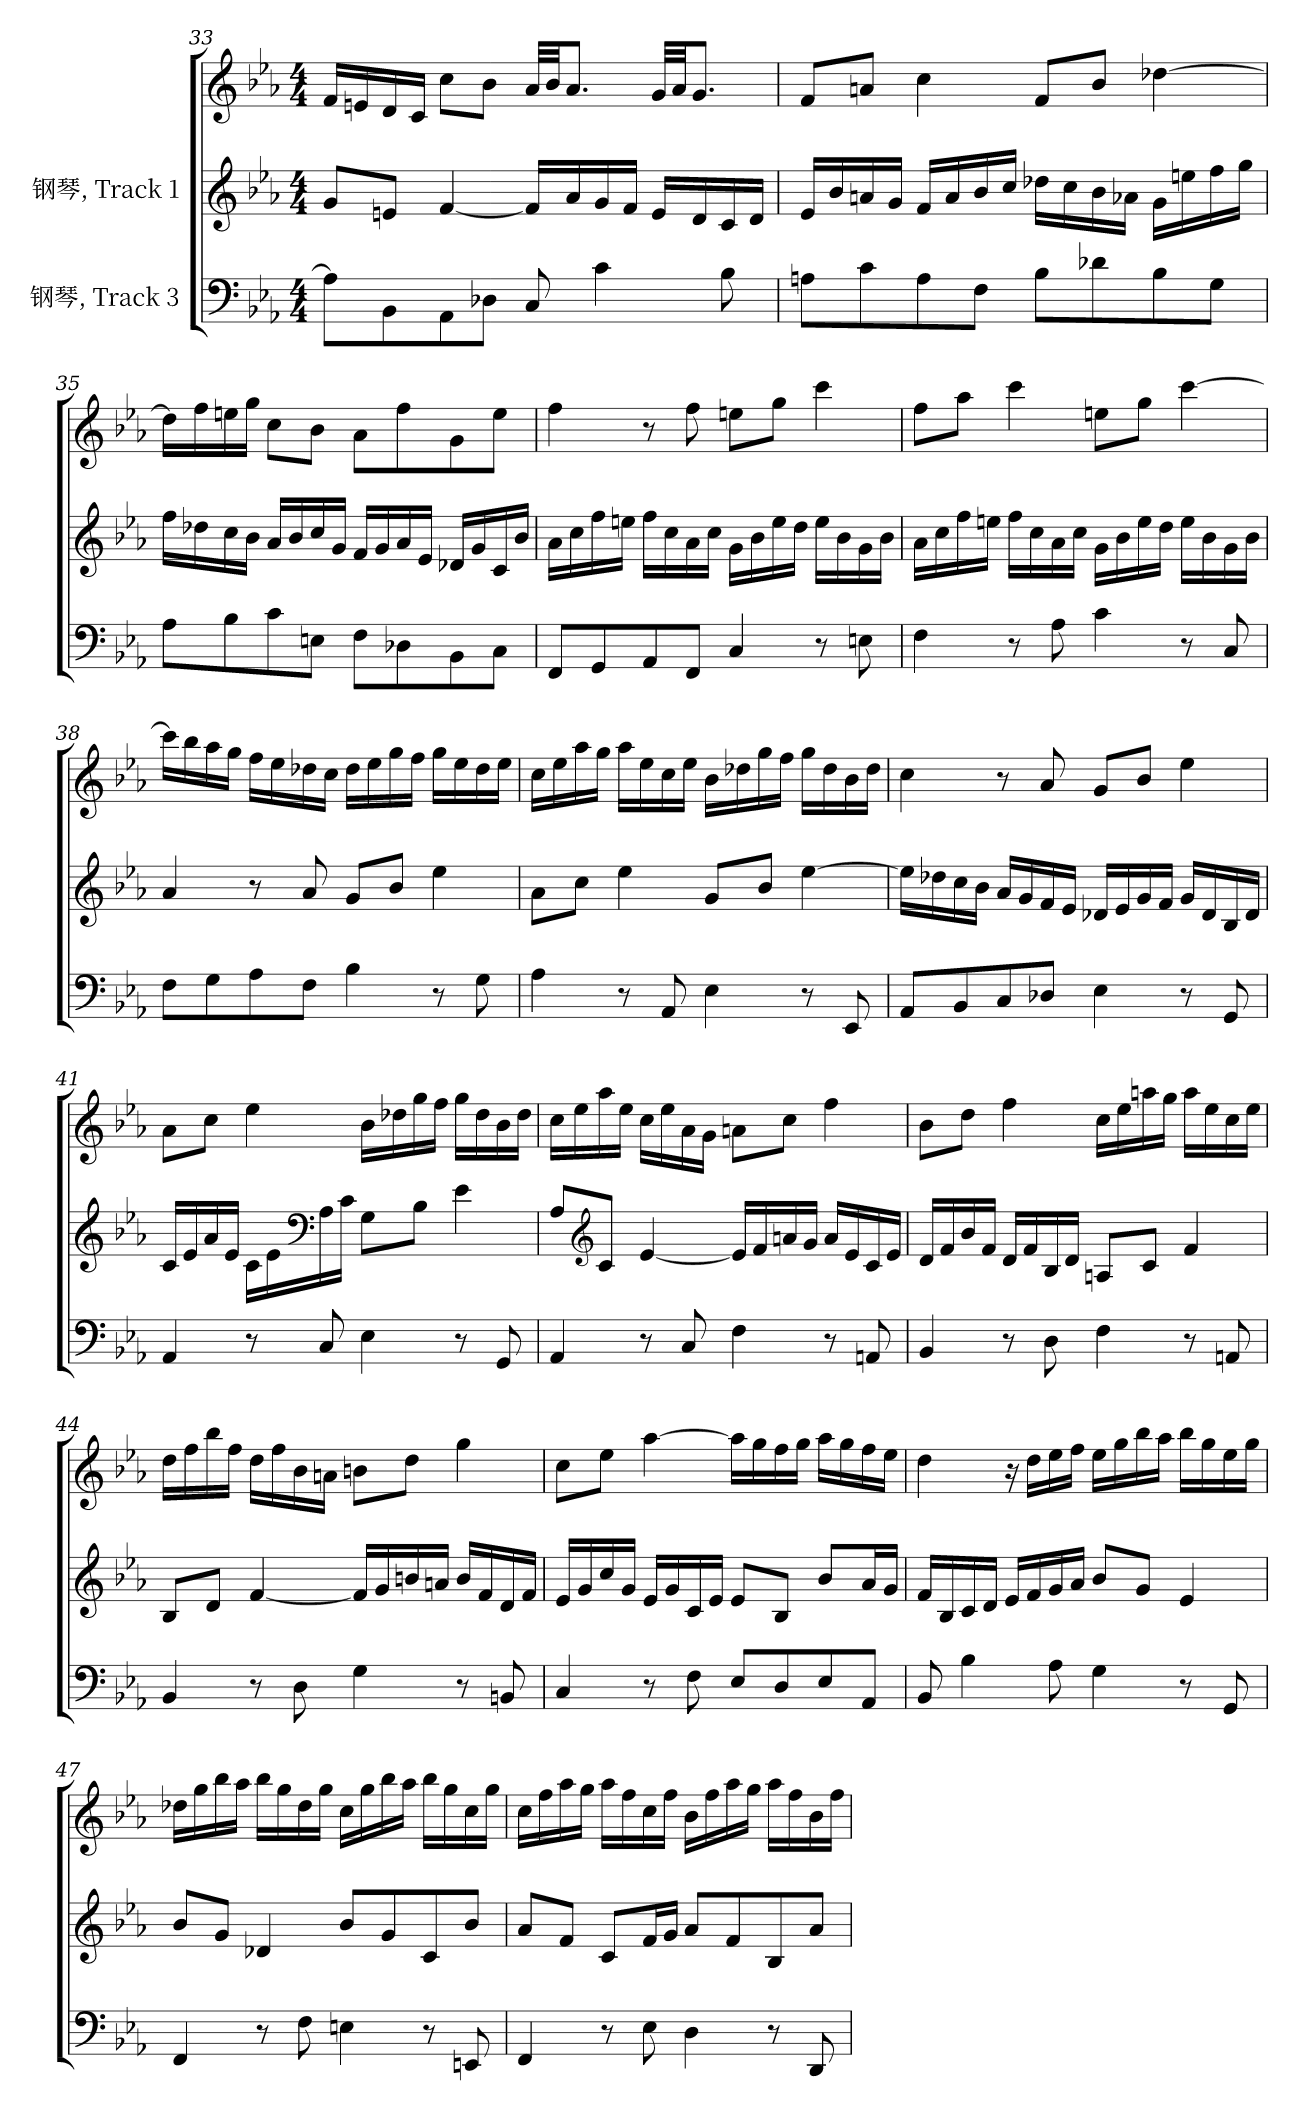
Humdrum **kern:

**kern	**kern	**kern
*part2	*part1	*part1
*staff3	*staff2	*staff1
*I"钢琴, Track 3	*I"钢琴, Track 1	*
!!LO:PB:g=z
*clefF4	*clefG2	*clefG2
*k[b-e-a-]	*k[b-e-a-]	*k[b-e-a-]
*M4/4	*M4/4	*M4/4
=33	=33	=33
8A-\L]	8g/L	16f/LL
.	.	16en/
8BB-\	8en/J	16d/
.	.	16c/JJ
8AA-\	[4f/	8cc\L
8D-X\J	.	8b-\J
8C/	16f/LL]	32a-/LLL
.	.	32b-/JJ
.	16a-/	8.a-/J
4c\	16g/	.
.	16f/JJ	.
.	16e/LL	32g/LLL
.	.	32a-/JJ
.	16d/	8.g/J
8B-\	16c/	.
.	16d/JJ	.
=34	=34	=34
8An\L	16e-/LL	8f/L
.	16b-/	.
8c\	16an/	8an/J
.	16g/JJ	.
8A\	16f/LL	4cc\
.	16a/	.
8F\J	16b-/	.
.	16cc/JJ	.
8B-\L	16dd-X\LL	8f/L
.	16cc\	.
8d-X\	16b-\	8b-/J
.	16a-X\JJ	.
8B-\	16g\LL	[4dd-X\
.	16een\	.
8G\J	16ff\	.
.	16gg\JJ	.
!!LO:LB:g=z
=35	=35	=35
8A-\L	16ff\LL	16dd-\LL]
.	16dd-X\	16ff\
8B-\	16cc\	16een\
.	16b-\JJ	16gg\JJ
8c\	16a-/LL	8cc\L
.	16b-/	.
8En\J	16cc/	8b-\J
.	16g/JJ	.
8F\L	16f/LL	8a-\L
.	16g/	.
8D-X\	16a-/	8ff\
.	16e-/JJ	.
8BB-\	16d-X/LL	8g\
.	16g/	.
8C\J	16c/	8ee\J
.	16b-/JJ	.
=36	=36	=36
8FF/L	16a-\LL	4ff\
.	16cc\	.
8GG/	16ff\	.
.	16een\JJ	.
8AA-/	16ff\LL	8r
.	16cc\	.
8FF/J	16a-\	8ff\
.	16cc\JJ	.
4C/	16g\LL	8een\L
.	16b-\	.
.	16ee\	8gg\J
.	16dd\JJ	.
8r	16ee\LL	4ccc\
.	16b-\	.
8En\	16g\	.
.	16b-\JJ	.
!!LO:LB:g=z
=37	=37	=37
4F\	16a-\LL	8ff\L
.	16cc\	.
.	16ff\	8aa-\J
.	16een\JJ	.
8r	16ff\LL	4ccc\
.	16cc\	.
8A-\	16a-\	.
.	16cc\JJ	.
4c\	16g\LL	8een\L
.	16b-\	.
.	16ee\	8gg\J
.	16dd\JJ	.
8r	16ee\LL	[4ccc\
.	16b-\	.
8C/	16g\	.
.	16b-\JJ	.
=38	=38	=38
8F\L	4a-/	16ccc\LL]
.	.	16bb-\
8G\	.	16aa-\
.	.	16gg\JJ
8A-\	8r	16ff\LL
.	.	16ee-\
8F\J	8a-/	16dd-X\
.	.	16cc\JJ
4B-\	8g/L	16dd-\LL
.	.	16ee-\
.	8b-/J	16gg\
.	.	16ff\JJ
8r	4ee-\	16gg\LL
.	.	16ee-\
8G\	.	16dd-\
.	.	16ee-\JJ
!!LO:LB:g=z
=39	=39	=39
4A-\	8a-\L	16cc\LL
.	.	16ee-\
.	8cc\J	16aa-\
.	.	16gg\JJ
8r	4ee-\	16aa-\LL
.	.	16ee-\
8AA-/	.	16cc\
.	.	16ee-\JJ
4E-\	8g/L	16b-\LL
.	.	16dd-X\
.	8b-/J	16gg\
.	.	16ff\JJ
8r	[4ee-\	16gg\LL
.	.	16dd-\
8EE-/	.	16b-\
.	.	16dd-\JJ
=40	=40	=40
8AA-/L	16ee-\LL]	4cc\
.	16dd-X\	.
8BB-/	16cc\	.
.	16b-\JJ	.
8C/	16a-/LL	8r
.	16g/	.
8D-X/J	16f/	8a-/
.	16e-/JJ	.
4E-\	16d-X/LL	8g/L
.	16e-/	.
.	16g/	8b-/J
.	16f/JJ	.
8r	16g/LL	4ee-\
.	16d-/	.
8GG/	16B-/	.
.	16d-/JJ	.
!!LO:PB:g=z
=41	=41	=41
4AA-/	16c/LL	8a-\L
.	16e-/	.
.	16a-/	8cc\J
.	16e-/JJ	.
8r	16c\LL	4ee-\
.	16e-\	.
*	*clefF4	*
8C/	16A-\	.
.	16c\JJ	.
4E-\	8G\L	16b-\LL
.	.	16dd-X\
.	8B-\J	16gg\
.	.	16ff\JJ
8r	4e-\	16gg\LL
.	.	16dd-\
8GG/	.	16b-\
.	.	16dd-\JJ
=42	=42	=42
4AA-/	8A-/L	16cc\LL
.	.	16ee-\
*	*clefG2	*
.	8c/J	16aa-\
.	.	16ee-\JJ
8r	[4e-/	16cc\LL
.	.	16ee-\
8C/	.	16a-\
.	.	16g\JJ
4F\	16e-/LL]	8an\L
.	16f/	.
.	16an/	8cc\J
.	16g/JJ	.
8r	16a/LL	4ff\
.	16e-/	.
8AAn/	16c/	.
.	16e-/JJ	.
!!LO:LB:g=z
=43	=43	=43
4BB-/	16d/LL	8b-\L
.	16f/	.
.	16b-/	8dd\J
.	16f/JJ	.
8r	16d/LL	4ff\
.	16f/	.
8D\	16B-/	.
.	16d/JJ	.
4F\	8An/L	16cc\LL
.	.	16ee-\
.	8c/J	16aan\
.	.	16gg\JJ
8r	4f/	16aa\LL
.	.	16ee-\
8AAn/	.	16cc\
.	.	16ee-\JJ
=44	=44	=44
4BB-/	8B-/L	16dd\LL
.	.	16ff\
.	8d/J	16bb-\
.	.	16ff\JJ
8r	[4f/	16dd\LL
.	.	16ff\
8D\	.	16b-\
.	.	16an\JJ
4G\	16f/LL]	8bn\L
.	16g/	.
.	16bn/	8dd\J
.	16an/JJ	.
8r	16b/LL	4gg\
.	16f/	.
8BBn/	16d/	.
.	16f/JJ	.
!!LO:LB:g=z
=45	=45	=45
4C/	16e-/LL	8cc\L
.	16g/	.
.	16cc/	8ee-\J
.	16g/JJ	.
8r	16e-/LL	[4aa-\
.	16g/	.
8F\	16c/	.
.	16e-/JJ	.
8E-/L	8e-/L	16aa-\LL]
.	.	16gg\
8D/	8B-/J	16ff\
.	.	16gg\JJ
8E-/	8b-/L	16aa-\LL
.	.	16gg\
8AA-/J	16a-/L	16ff\
.	16g/JJ	16ee-\JJ
=46	=46	=46
8BB-/	16f/LL	4dd\
.	16B-/	.
4B-\	16c/	.
.	16d/JJ	.
.	16e-/LL	16r
.	16f/	16dd\LL
8A-\	16g/	16ee-\
.	16a-/JJ	16ff\JJ
4G\	8b-/L	16ee-\LL
.	.	16gg\
.	8g/J	16bb-\
.	.	16aa-\JJ
8r	4e-/	16bb-\LL
.	.	16gg\
8GG/	.	16ee-\
.	.	16gg\JJ
!!LO:LB:g=z
=47	=47	=47
4FF/	8b-/L	16dd-X\LL
.	.	16gg\
.	8g/J	16bb-\
.	.	16aa-\JJ
8r	4d-X/	16bb-\LL
.	.	16gg\
8F\	.	16dd-\
.	.	16gg\JJ
4En\	8b-/L	16cc\LL
.	.	16gg\
.	8g/	16bb-\
.	.	16aa-\JJ
8r	8c/	16bb-\LL
.	.	16gg\
8EEn/	8b-/J	16cc\
.	.	16gg\JJ
=48	=48	=48
4FF/	8a-/L	16cc\LL
.	.	16ff\
.	8f/J	16aa-\
.	.	16gg\JJ
8r	8c/L	16aa-\LL
.	.	16ff\
8E-\	16f/L	16cc\
.	16g/JJ	16ff\JJ
4D\	8a-/L	16b-\LL
.	.	16ff\
.	8f/	16aa-\
.	.	16gg\JJ
8r	8B-/	16aa-\LL
.	.	16ff\
8DD/	8a-/J	16b-\
.	.	16ff\JJ
=	=	=
*-	*-	*-
